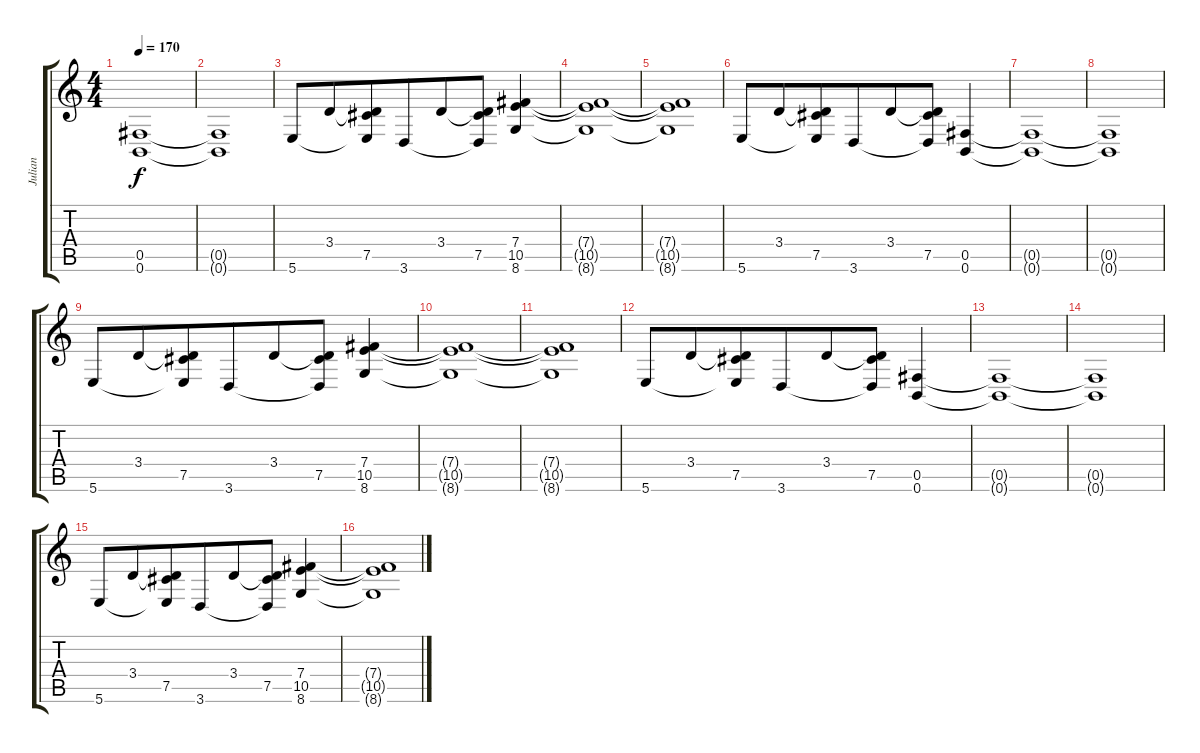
\track ("Julian" "Julian") {instrument overdrivenguitar}
\staff {score tabs}
\tuning (Db4 Ab3 E3 B2 Gb2 B1) {hide}
\ts (4 4)
\tempo 170
\clef g2
\ks c
(0.5{t} 0.6{t}).1{dy f} |
(0.5{t} 0.6{t}).1 |
5.6.8{beam merge} 3.4.8{beam merge} (3.4{t} 7.5 5.6{t}).8 3.6.8{beam merge} 3.4.8 (3.4{t} 7.5 3.6{t}).8{beam merge} (7.4 10.5 8.6).4 |
(7.4{t} 10.5{t} 8.6{t}).1 |
(7.4{t} 10.5{t} 8.6{t}).1 |
5.6.8{beam merge} 3.4.8{beam merge} (3.4{t} 7.5 5.6{t}).8 3.6.8{beam merge} 3.4.8 (3.4{t} 7.5 3.6{t}).8{beam merge} (0.5 0.6).4 |
(0.5{t} 0.6{t}).1 |
(0.5{t} 0.6{t}).1 |
5.6.8{beam merge} 3.4.8{beam merge} (3.4{t} 7.5 5.6{t}).8 3.6.8{beam merge} 3.4.8 (3.4{t} 7.5 3.6{t}).8{beam merge} (7.4 10.5 8.6).4 |
(7.4{t} 10.5{t} 8.6{t}).1 |
(7.4{t} 10.5{t} 8.6{t}).1 |
5.6.8{beam merge} 3.4.8{beam merge} (3.4{t} 7.5 5.6{t}).8 3.6.8{beam merge} 3.4.8 (3.4{t} 7.5 3.6{t}).8{beam merge} (0.5 0.6).4 |
(0.5{t} 0.6{t}).1 |
(0.5{t} 0.6{t}).1 |
5.6.8{beam merge} 3.4.8{beam merge} (3.4{t} 7.5 5.6{t}).8 3.6.8{beam merge} 3.4.8 (3.4{t} 7.5 3.6{t}).8{beam merge} (7.4 10.5 8.6).4 |
(7.4{t} 10.5{t} 8.6{t}).1
